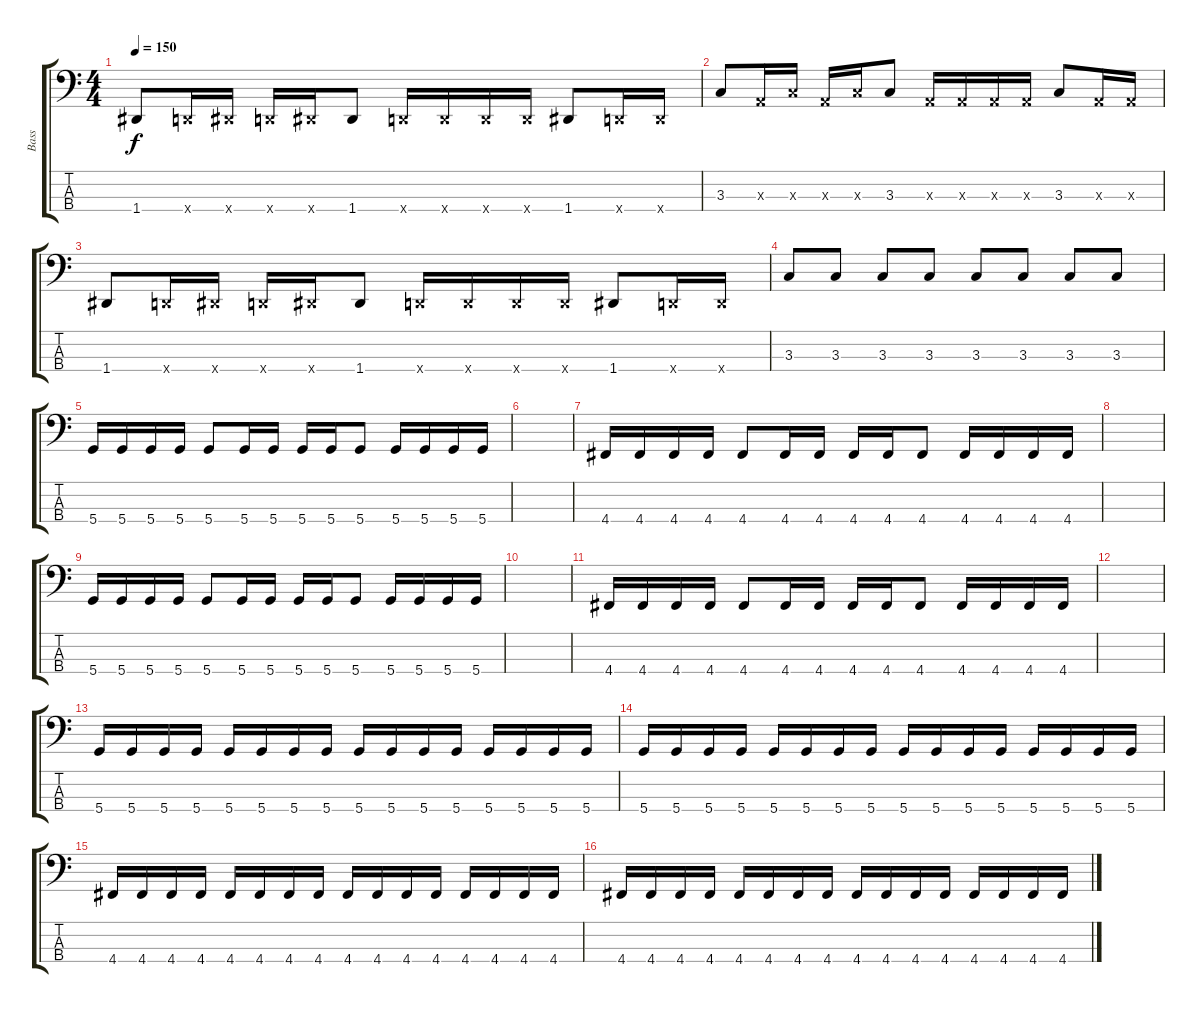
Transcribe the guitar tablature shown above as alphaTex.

\track ("Bass" "Bass") {instrument electricbasspick}
\staff {score tabs}
\tuning (G2 D2 A1 D1) {hide}
\ts (4 4)
\tempo 150
\clef f4
\ks c
1.4.8{dy f} 0.4{x}.16 1.4{x}.16 0.4{x}.16 1.4{x}.16 1.4.8 0.4{x}.16 0.4{x}.16 0.4{x}.16 0.4{x}.16 1.4.8 0.4{x}.16 0.4{x}.16 |
3.3.8 0.3{x}.16 3.3{x}.16 0.3{x}.16 3.3{x}.16 3.3.8 0.3{x}.16 0.3{x}.16 0.3{x}.16 0.3{x}.16 3.3.8 0.3{x}.16 0.3{x}.16 |
1.4.8 0.4{x}.16 1.4{x}.16 0.4{x}.16 1.4{x}.16 1.4.8 0.4{x}.16 0.4{x}.16 0.4{x}.16 0.4{x}.16 1.4.8 0.4{x}.16 0.4{x}.16 |
3.3.8 3.3.8 3.3.8 3.3.8 3.3.8 3.3.8 3.3.8 3.3.8 |
5.4.16 5.4.16 5.4.16 5.4.16 5.4.8 5.4.16 5.4.16 5.4.16 5.4.16 5.4.8 5.4.16 5.4.16 5.4.16 5.4.16 |
|
4.4.16 4.4.16 4.4.16 4.4.16 4.4.8 4.4.16 4.4.16 4.4.16 4.4.16 4.4.8 4.4.16 4.4.16 4.4.16 4.4.16 |
|
5.4.16 5.4.16 5.4.16 5.4.16 5.4.8 5.4.16 5.4.16 5.4.16 5.4.16 5.4.8 5.4.16 5.4.16 5.4.16 5.4.16 |
|
4.4.16 4.4.16 4.4.16 4.4.16 4.4.8 4.4.16 4.4.16 4.4.16 4.4.16 4.4.8 4.4.16 4.4.16 4.4.16 4.4.16 |
|
5.4.16 5.4.16 5.4.16 5.4.16 5.4.16 5.4.16 5.4.16 5.4.16 5.4.16 5.4.16 5.4.16 5.4.16 5.4.16 5.4.16 5.4.16 5.4.16 |
5.4.16 5.4.16 5.4.16 5.4.16 5.4.16 5.4.16 5.4.16 5.4.16 5.4.16 5.4.16 5.4.16 5.4.16 5.4.16 5.4.16 5.4.16 5.4.16 |
4.4.16 4.4.16 4.4.16 4.4.16 4.4.16 4.4.16 4.4.16 4.4.16 4.4.16 4.4.16 4.4.16 4.4.16 4.4.16 4.4.16 4.4.16 4.4.16 |
4.4.16 4.4.16 4.4.16 4.4.16 4.4.16 4.4.16 4.4.16 4.4.16 4.4.16 4.4.16 4.4.16 4.4.16 4.4.16 4.4.16 4.4.16 4.4.16
